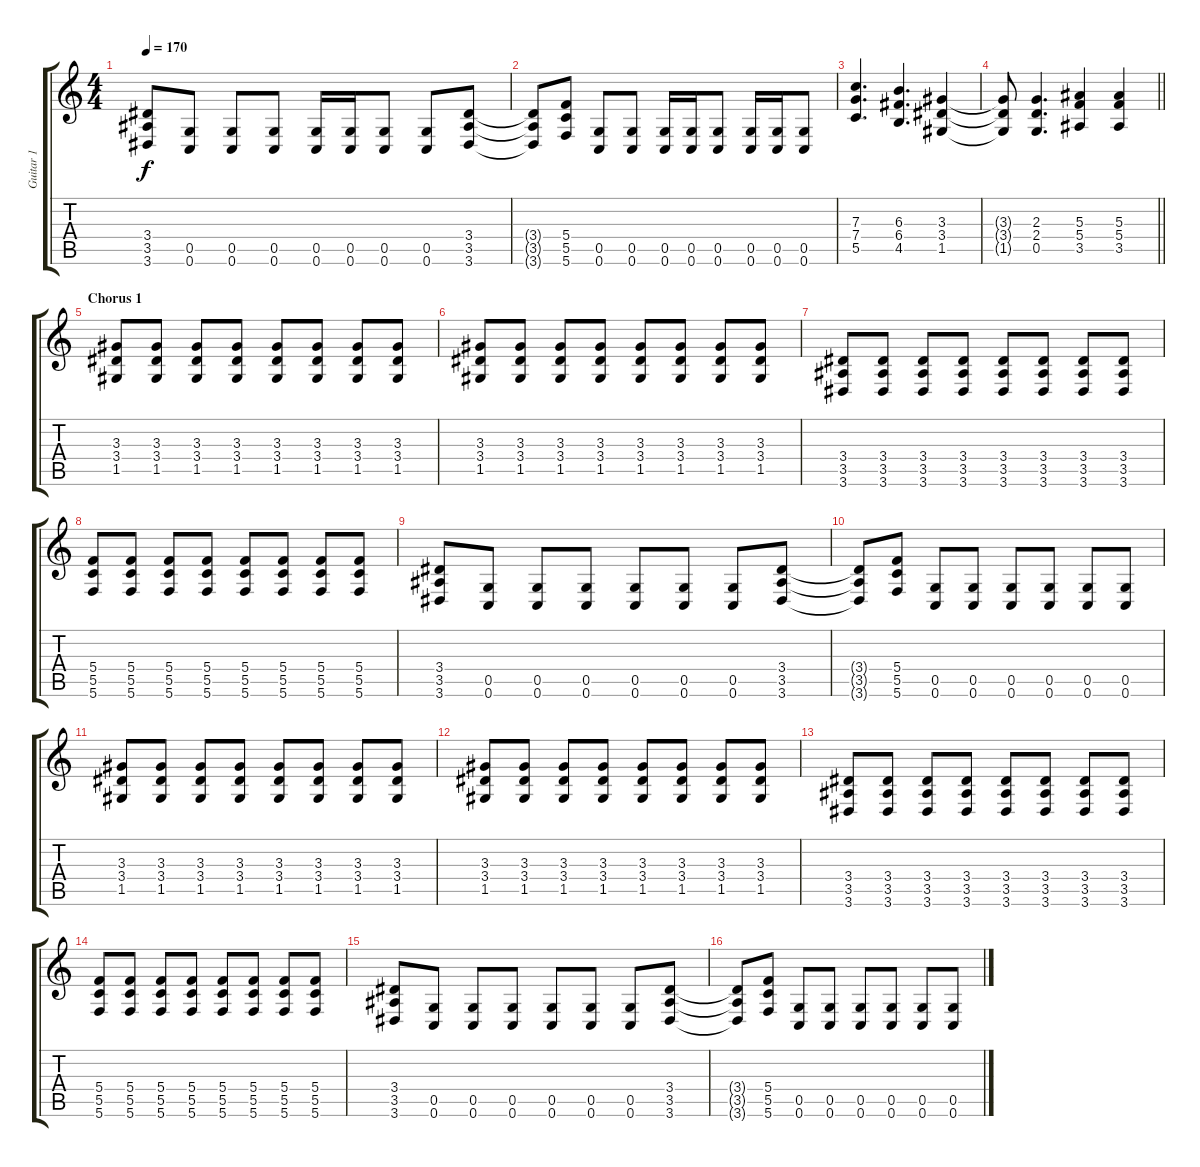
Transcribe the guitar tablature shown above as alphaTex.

\track ("Guitar 1" "Guitar 1") {instrument distortionguitar}
\staff {score tabs}
\tuning (D4 A3 F3 C3 G2 C2) {hide}
\ts (4 4)
\tempo 170
\clef g2
\ks c
(3.4 3.5 3.6).8{dy f} (0.5 0.6).8 (0.5 0.6).8 (0.5 0.6).8 (0.5 0.6).16 (0.5 0.6).16 (0.5 0.6).8 (0.5 0.6).8 (3.4 3.5 3.6).8 |
(3.4{t} 3.5{t} 3.6{t}).8 (5.4 5.5 5.6).8 (0.5 0.6).8 (0.5 0.6).8 (0.5 0.6).16 (0.5 0.6).16 (0.5 0.6).8 (0.5 0.6).16 (0.5 0.6).16 (0.5 0.6).8 |
(7.3 7.4 5.5).4{d} (6.3 6.4 4.5).4{d} (3.3 3.4 1.5).4 |
\barLineRight lightlight
(3.3{t} 3.4{t} 1.5{t}).8 (2.3 2.4 0.5).4{d} (5.3 5.4 3.5).4 (5.3 5.4 3.5).4 |
\section ("" "Chorus 1")
(3.3 3.4 1.5).8{balance 8} (3.3 3.4 1.5).8 (3.3 3.4 1.5).8 (3.3 3.4 1.5).8 (3.3 3.4 1.5).8 (3.3 3.4 1.5).8 (3.3 3.4 1.5).8 (3.3 3.4 1.5).8 |
(3.3 3.4 1.5).8 (3.3 3.4 1.5).8 (3.3 3.4 1.5).8 (3.3 3.4 1.5).8 (3.3 3.4 1.5).8 (3.3 3.4 1.5).8 (3.3 3.4 1.5).8 (3.3 3.4 1.5).8 |
(3.4 3.5 3.6).8 (3.4 3.5 3.6).8 (3.4 3.5 3.6).8 (3.4 3.5 3.6).8 (3.4 3.5 3.6).8 (3.4 3.5 3.6).8 (3.4 3.5 3.6).8 (3.4 3.5 3.6).8 |
(5.4 5.5 5.6).8 (5.4 5.5 5.6).8 (5.4 5.5 5.6).8 (5.4 5.5 5.6).8 (5.4 5.5 5.6).8 (5.4 5.5 5.6).8 (5.4 5.5 5.6).8 (5.4 5.5 5.6).8 |
(3.4 3.5 3.6).8{volume 13 balance 0} (0.5 0.6).8 (0.5 0.6).8 (0.5 0.6).8 (0.5 0.6).8 (0.5 0.6).8 (0.5 0.6).8 (3.4 3.5 3.6).8 |
(3.4{t} 3.5{t} 3.6{t}).8 (5.4 5.5 5.6).8 (0.5 0.6).8 (0.5 0.6).8 (0.5 0.6).8 (0.5 0.6).8 (0.5 0.6).8 (0.5 0.6).8 |
(3.3 3.4 1.5).8{volume 13 balance 8} (3.3 3.4 1.5).8 (3.3 3.4 1.5).8 (3.3 3.4 1.5).8 (3.3 3.4 1.5).8 (3.3 3.4 1.5).8 (3.3 3.4 1.5).8 (3.3 3.4 1.5).8 |
(3.3 3.4 1.5).8 (3.3 3.4 1.5).8 (3.3 3.4 1.5).8 (3.3 3.4 1.5).8 (3.3 3.4 1.5).8 (3.3 3.4 1.5).8 (3.3 3.4 1.5).8 (3.3 3.4 1.5).8 |
(3.4 3.5 3.6).8 (3.4 3.5 3.6).8 (3.4 3.5 3.6).8 (3.4 3.5 3.6).8 (3.4 3.5 3.6).8 (3.4 3.5 3.6).8 (3.4 3.5 3.6).8 (3.4 3.5 3.6).8 |
(5.4 5.5 5.6).8 (5.4 5.5 5.6).8 (5.4 5.5 5.6).8 (5.4 5.5 5.6).8 (5.4 5.5 5.6).8 (5.4 5.5 5.6).8 (5.4 5.5 5.6).8 (5.4 5.5 5.6).8 |
(3.4 3.5 3.6).8{volume 13 balance 0} (0.5 0.6).8 (0.5 0.6).8 (0.5 0.6).8 (0.5 0.6).8 (0.5 0.6).8 (0.5 0.6).8 (3.4 3.5 3.6).8 |
(3.4{t} 3.5{t} 3.6{t}).8 (5.4 5.5 5.6).8 (0.5 0.6).8 (0.5 0.6).8 (0.5 0.6).8 (0.5 0.6).8 (0.5 0.6).8 (0.5 0.6).8
